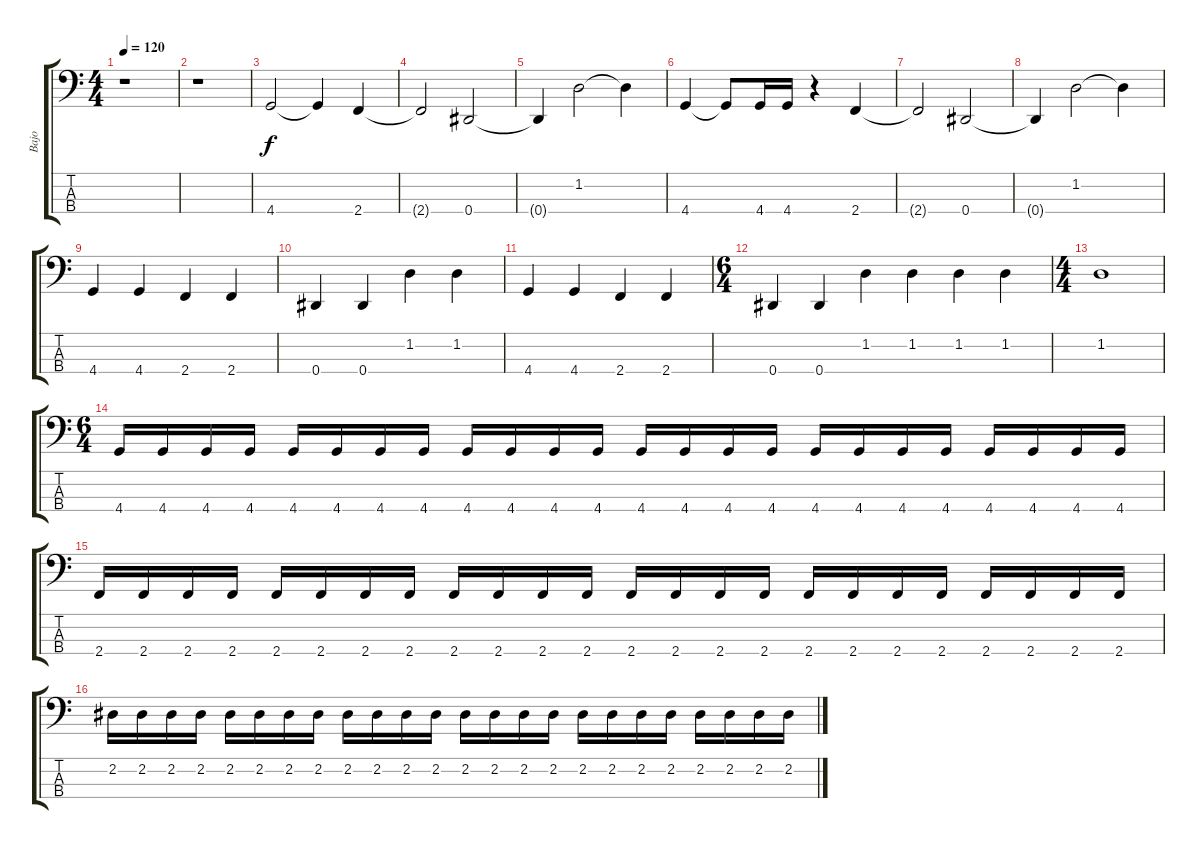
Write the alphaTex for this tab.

\track ("Bajo" "Bajo") {instrument electricbassfinger}
\staff {score tabs}
\tuning (Gb2 Db2 Ab1 Eb1) {hide}
\ts (4 4)
\tempo 120
\clef f4
\ks c
r.1{dy f instrument electricbassfinger} |
r.1 |
4.4.2 4.4{t}.4 2.4.4 |
2.4{t}.2 0.4.2 |
0.4{t}.4 1.2.2 1.2{t}.4 |
4.4.4 4.4{t}.8 4.4.16 4.4.16 r.4 2.4.4 |
2.4{t}.2 0.4.2 |
0.4{t}.4 1.2.2 1.2{t}.4 |
4.4.4 4.4.4 2.4.4 2.4.4 |
0.4.4 0.4.4 1.2.4 1.2.4 |
4.4.4 4.4.4 2.4.4 2.4.4 |
\ts (6 4)
0.4.4 0.4.4 1.2.4 1.2.4 1.2.4 1.2.4 |
\ts (4 4)
1.2.1 |
\ts (6 4)
4.4.16 4.4.16 4.4.16 4.4.16 4.4.16 4.4.16 4.4.16 4.4.16 4.4.16 4.4.16 4.4.16 4.4.16 4.4.16 4.4.16 4.4.16 4.4.16 4.4.16 4.4.16 4.4.16 4.4.16 4.4.16 4.4.16 4.4.16 4.4.16 |
2.4.16 2.4.16 2.4.16 2.4.16 2.4.16 2.4.16 2.4.16 2.4.16 2.4.16 2.4.16 2.4.16 2.4.16 2.4.16 2.4.16 2.4.16 2.4.16 2.4.16 2.4.16 2.4.16 2.4.16 2.4.16 2.4.16 2.4.16 2.4.16 |
2.2.16 2.2.16 2.2.16 2.2.16 2.2.16 2.2.16 2.2.16 2.2.16 2.2.16 2.2.16 2.2.16 2.2.16 2.2.16 2.2.16 2.2.16 2.2.16 2.2.16 2.2.16 2.2.16 2.2.16 2.2.16 2.2.16 2.2.16 2.2.16
